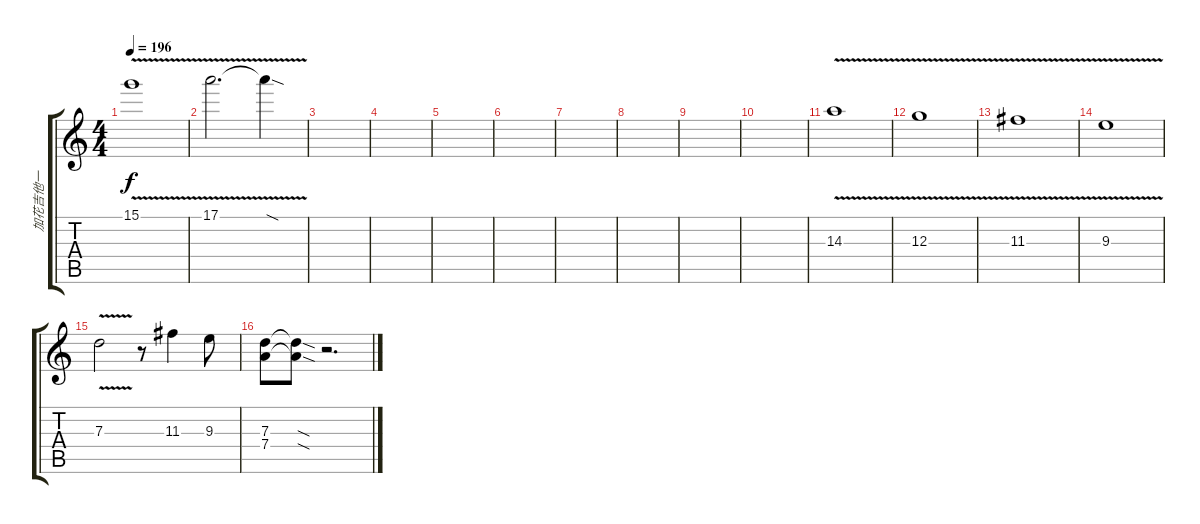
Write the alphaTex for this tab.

\track ("加花吉他一" "加花吉他一") {instrument distortionguitar}
\staff {score tabs}
\tuning (E4 B3 G3 D3 A2 E2) {hide}
\ts (4 4)
\tempo 196
\clef g2
\ks c
15.1{v}.1{dy f} |
17.1{v}.2{d} 17.1{sod t}.4 |
|
|
|
|
|
|
|
|
14.3{v}.1 |
12.3{v}.1 |
11.3{v}.1 |
9.3{v}.1 |
7.3{v}.2 r.8 11.3.4 9.3.8 |
(7.3 7.4).8 (7.3{sod t} 7.4{sod t}).8 r.2{d}
